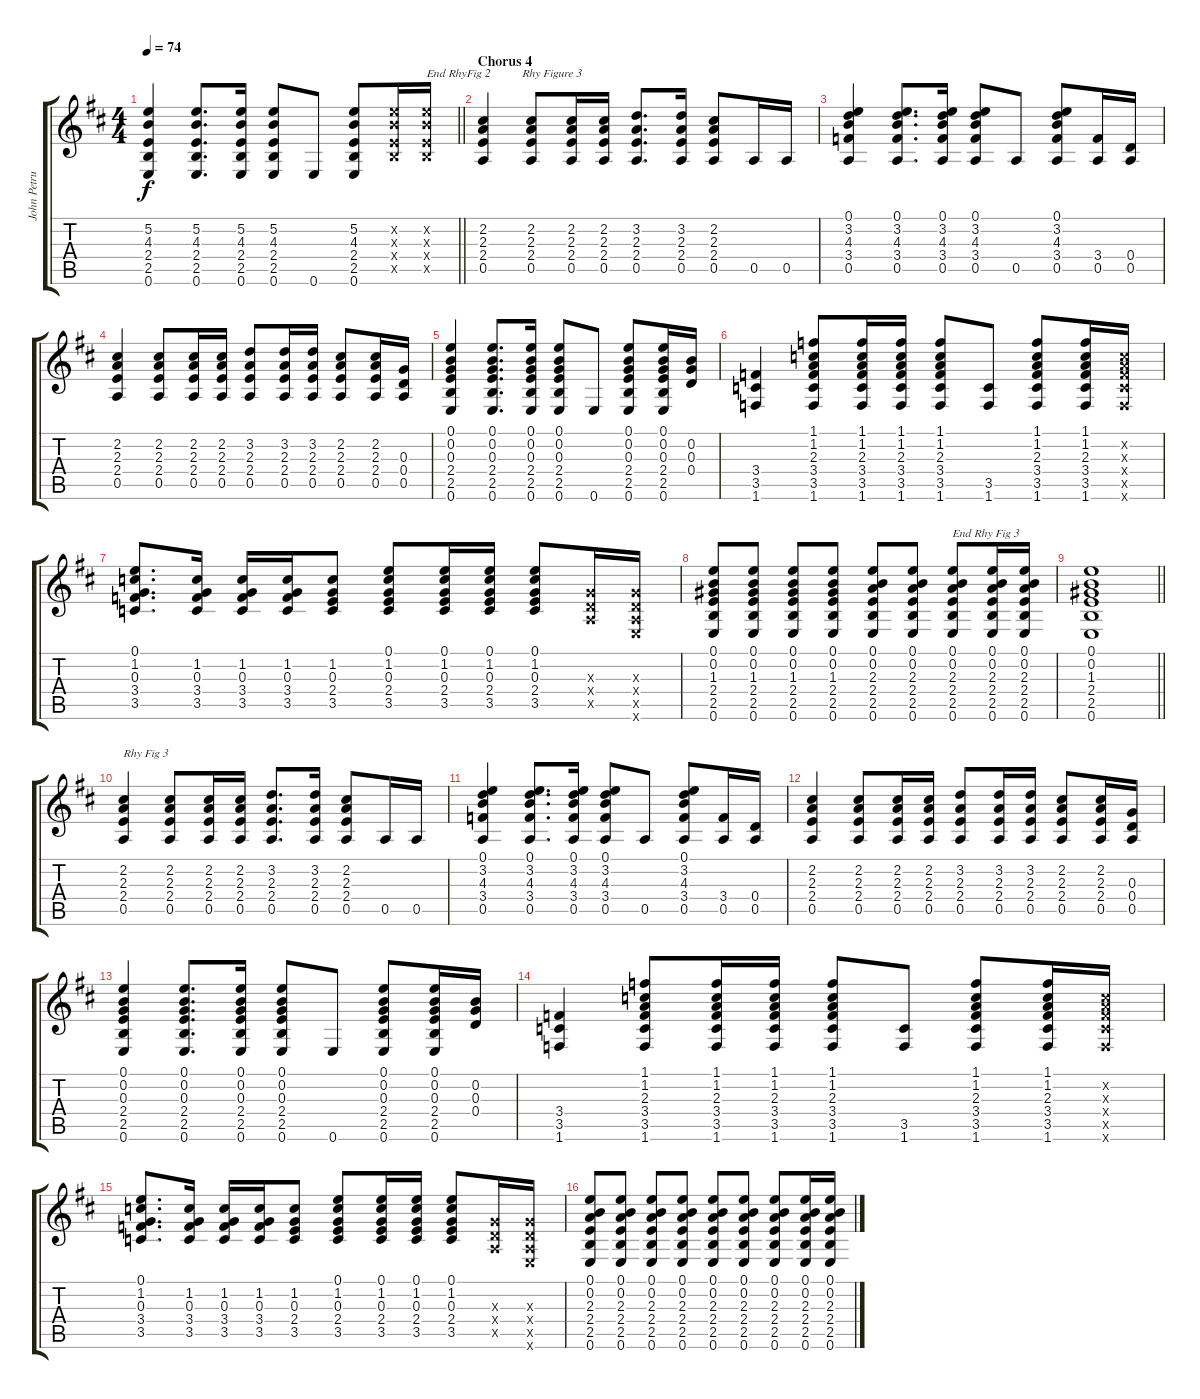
\track ("John Petrucci" "John Petru") {instrument acousticguitarsteel}
\staff {score tabs}
\tuning (E4 B3 G3 D3 A2 E2) {hide}
\ts (4 4)
\tempo 74
\clef g2
\barLineRight lightlight
\ks bminor
(5.2 4.3 2.4 2.5 0.6).4{dy f} (5.2 4.3 2.4 2.5 0.6).8{d} (5.2 4.3 2.4 2.5 0.6).16 (5.2 4.3 2.4 2.5 0.6).8 0.6.8 (5.2 4.3 2.4 2.5 0.6).8 (5.2{x} 4.3{x} 2.4{x} 2.5{x}).16 (5.2{x} 4.3{x} 2.4{x} 2.5{x}).16{txt "End RhyFig 2"} |
\section ("" "Chorus 4")
(2.2 2.3 2.4 0.5).4{txt "             Rhy Figure 3"} (2.2 2.3 2.4 0.5).8 (2.2 2.3 2.4 0.5).16 (2.2 2.3 2.4 0.5).16 (3.2 2.3 2.4 0.5).8{d} (3.2 2.3 2.4 0.5).16 (2.2 2.3 2.4 0.5).8 0.5.16 0.5.16 |
(0.1 3.2 4.3 3.4 0.5).4 (0.1 3.2 4.3 3.4 0.5).8{d} (0.1 3.2 4.3 3.4 0.5).16 (0.1 3.2 4.3 3.4 0.5).8 0.5.8 (0.1 3.2 4.3 3.4 0.5).8 (3.4 0.5).16 (0.4 0.5).16 |
(2.2 2.3 2.4 0.5).4 (2.2 2.3 2.4 0.5).8 (2.2 2.3 2.4 0.5).16 (2.2 2.3 2.4 0.5).16 (3.2 2.3 2.4 0.5).8 (3.2 2.3 2.4 0.5).16 (3.2 2.3 2.4 0.5).16 (2.2 2.3 2.4 0.5).8 (2.2 2.3 2.4 0.5).16 (0.3 0.4 0.5).16 |
(0.1 0.2 0.3 2.4 2.5 0.6).4 (0.1 0.2 0.3 2.4 2.5 0.6).8{d} (0.1 0.2 0.3 2.4 2.5 0.6).16 (0.1 0.2 0.3 2.4 2.5 0.6).8 0.6.8 (0.1 0.2 0.3 2.4 2.5 0.6).8 (0.1 0.2 0.3 2.4 2.5 0.6).16 (0.2 0.3 0.4).16 |
(3.4 3.5 1.6).4 (1.1 1.2 2.3 3.4 3.5 1.6).8 (1.1 1.2 2.3 3.4 3.5 1.6).16 (1.1 1.2 2.3 3.4 3.5 1.6).16 (1.1 1.2 2.3 3.4 3.5 1.6).8 (3.5 1.6).8 (1.1 1.2 2.3 3.4 3.5 1.6).8 (1.1 1.2 2.3 3.4 3.5 1.6).16 (1.2{x} 2.3{x} 3.4{x} 3.5{x} 1.6{x}).16 |
(0.1 1.2 0.3 3.4 3.5).8{d} (1.2 0.3 3.4 3.5).16 (1.2 0.3 3.4 3.5).16 (1.2 0.3 3.4 3.5).16 (1.2 0.3 2.4 3.5).8 (0.1 1.2 0.3 2.4 3.5).8 (0.1 1.2 0.3 2.4 3.5).16 (0.1 1.2 0.3 2.4 3.5).16 (0.1 1.2 0.3 2.4 3.5).8 (0.3{x} 0.4{x} 0.5{x}).16 (0.3{x} 0.4{x} 0.5{x} 0.6{x}).16 |
(0.1 0.2 1.3 2.4 2.5 0.6).8 (0.1 0.2 1.3 2.4 2.5 0.6).8 (0.1 0.2 1.3 2.4 2.5 0.6).8 (0.1 0.2 1.3 2.4 2.5 0.6).8 (0.1 0.2 2.3 2.4 2.5 0.6).8 (0.1 0.2 2.3 2.4 2.5 0.6).8 (0.1 0.2 2.3 2.4 2.5 0.6).8{txt "End Rhy Fig 3"} (0.1 0.2 2.3 2.4 2.5 0.6).16 (0.1 0.2 2.3 2.4 2.5 0.6).16 |
\barLineRight lightlight
(0.1 0.2 1.3 2.4 2.5 0.6).1 |
(2.2 2.3 2.4 0.5).4{txt "Rhy Fig 3"} (2.2 2.3 2.4 0.5).8 (2.2 2.3 2.4 0.5).16 (2.2 2.3 2.4 0.5).16 (3.2 2.3 2.4 0.5).8{d} (3.2 2.3 2.4 0.5).16 (2.2 2.3 2.4 0.5).8 0.5.16 0.5.16 |
(0.1 3.2 4.3 3.4 0.5).4 (0.1 3.2 4.3 3.4 0.5).8{d} (0.1 3.2 4.3 3.4 0.5).16 (0.1 3.2 4.3 3.4 0.5).8 0.5.8 (0.1 3.2 4.3 3.4 0.5).8 (3.4 0.5).16 (0.4 0.5).16 |
(2.2 2.3 2.4 0.5).4 (2.2 2.3 2.4 0.5).8 (2.2 2.3 2.4 0.5).16 (2.2 2.3 2.4 0.5).16 (3.2 2.3 2.4 0.5).8 (3.2 2.3 2.4 0.5).16 (3.2 2.3 2.4 0.5).16 (2.2 2.3 2.4 0.5).8 (2.2 2.3 2.4 0.5).16 (0.3 0.4 0.5).16 |
(0.1 0.2 0.3 2.4 2.5 0.6).4 (0.1 0.2 0.3 2.4 2.5 0.6).8{d} (0.1 0.2 0.3 2.4 2.5 0.6).16 (0.1 0.2 0.3 2.4 2.5 0.6).8 0.6.8 (0.1 0.2 0.3 2.4 2.5 0.6).8 (0.1 0.2 0.3 2.4 2.5 0.6).16 (0.2 0.3 0.4).16 |
(3.4 3.5 1.6).4 (1.1 1.2 2.3 3.4 3.5 1.6).8 (1.1 1.2 2.3 3.4 3.5 1.6).16 (1.1 1.2 2.3 3.4 3.5 1.6).16 (1.1 1.2 2.3 3.4 3.5 1.6).8 (3.5 1.6).8 (1.1 1.2 2.3 3.4 3.5 1.6).8 (1.1 1.2 2.3 3.4 3.5 1.6).16 (1.2{x} 2.3{x} 3.4{x} 3.5{x} 1.6{x}).16 |
(0.1 1.2 0.3 3.4 3.5).8{d} (1.2 0.3 3.4 3.5).16 (1.2 0.3 3.4 3.5).16 (1.2 0.3 3.4 3.5).16 (1.2 0.3 2.4 3.5).8 (0.1 1.2 0.3 2.4 3.5).8 (0.1 1.2 0.3 2.4 3.5).16 (0.1 1.2 0.3 2.4 3.5).16 (0.1 1.2 0.3 2.4 3.5).8 (0.3{x} 0.4{x} 0.5{x}).16 (0.3{x} 0.4{x} 0.5{x} 0.6{x}).16 |
(0.1 0.2 2.3 2.4 2.5 0.6).8 (0.1 0.2 2.3 2.4 2.5 0.6).8 (0.1 0.2 2.3 2.4 2.5 0.6).8 (0.1 0.2 2.3 2.4 2.5 0.6).8 (0.1 0.2 2.3 2.4 2.5 0.6).8 (0.1 0.2 2.3 2.4 2.5 0.6).8 (0.1 0.2 2.3 2.4 2.5 0.6).8 (0.1 0.2 2.3 2.4 2.5 0.6).16 (0.1 0.2 2.3 2.4 2.5 0.6).16
